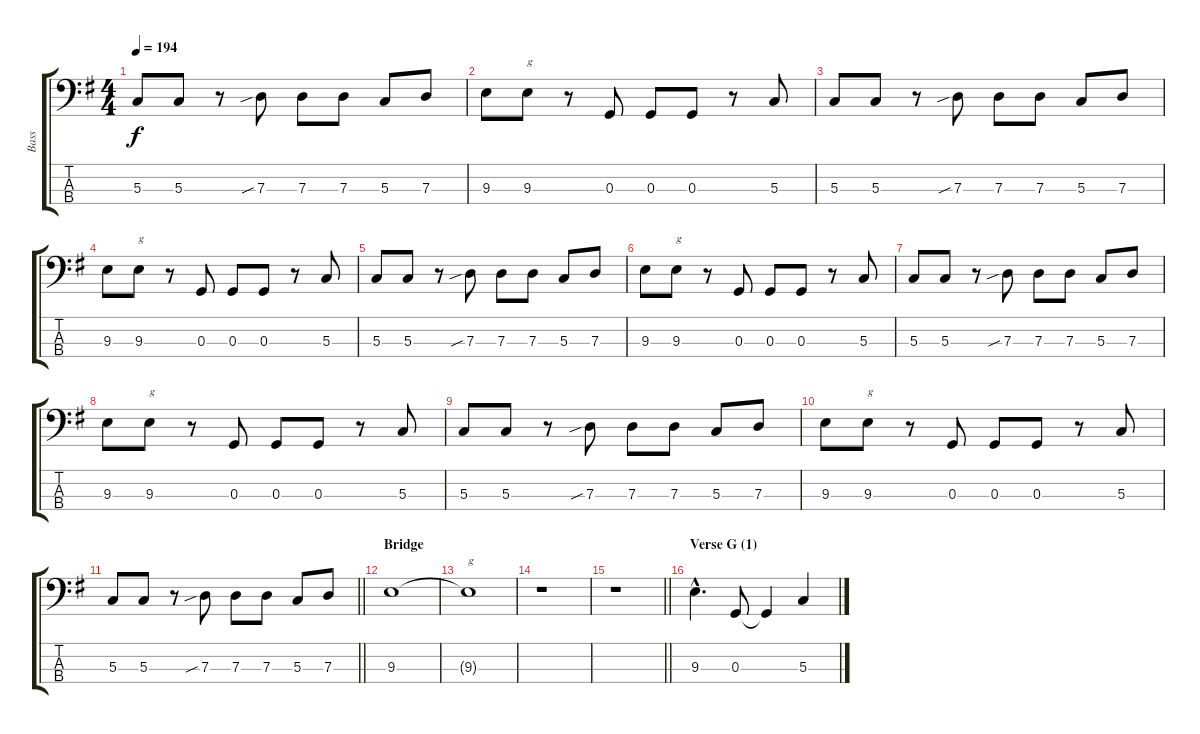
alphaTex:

\track ("Bass" "Bass") {instrument electricbasspick}
\staff {score tabs}
\tuning (F2 C2 G1 D1) {hide}
\ts (4 4)
\tempo 194
\clef f4
\ks eminor
5.3.8{dy f} 5.3.8 r.8 7.3{sib}.8 7.3.8 7.3.8 5.3.8 7.3.8 |
9.3.8 9.3.8{txt "g"} r.8 0.3.8 0.3.8 0.3.8 r.8 5.3.8 |
5.3.8 5.3.8 r.8 7.3{sib}.8 7.3.8 7.3.8 5.3.8 7.3.8 |
9.3.8 9.3.8{txt "g"} r.8 0.3.8 0.3.8 0.3.8 r.8 5.3.8 |
5.3.8 5.3.8 r.8 7.3{sib}.8 7.3.8 7.3.8 5.3.8 7.3.8 |
9.3.8 9.3.8{txt "g"} r.8 0.3.8 0.3.8 0.3.8 r.8 5.3.8 |
5.3.8 5.3.8 r.8 7.3{sib}.8 7.3.8 7.3.8 5.3.8 7.3.8 |
9.3.8 9.3.8{txt "g"} r.8 0.3.8 0.3.8 0.3.8 r.8 5.3.8 |
5.3.8 5.3.8 r.8 7.3{sib}.8 7.3.8 7.3.8 5.3.8 7.3.8 |
9.3.8 9.3.8{txt "g"} r.8 0.3.8 0.3.8 0.3.8 r.8 5.3.8 |
\barLineRight lightlight
5.3.8 5.3.8 r.8 7.3{sib}.8 7.3.8 7.3.8 5.3.8 7.3.8 |
\section ("" "Bridge")
9.3.1 |
9.3{t}.1{txt "g"} |
r.1 |
\barLineRight lightlight
r.1 |
\section ("" "Verse G (1)")
9.3{hac}.4{d} 0.3.8 0.3{t}.4 5.3.4
